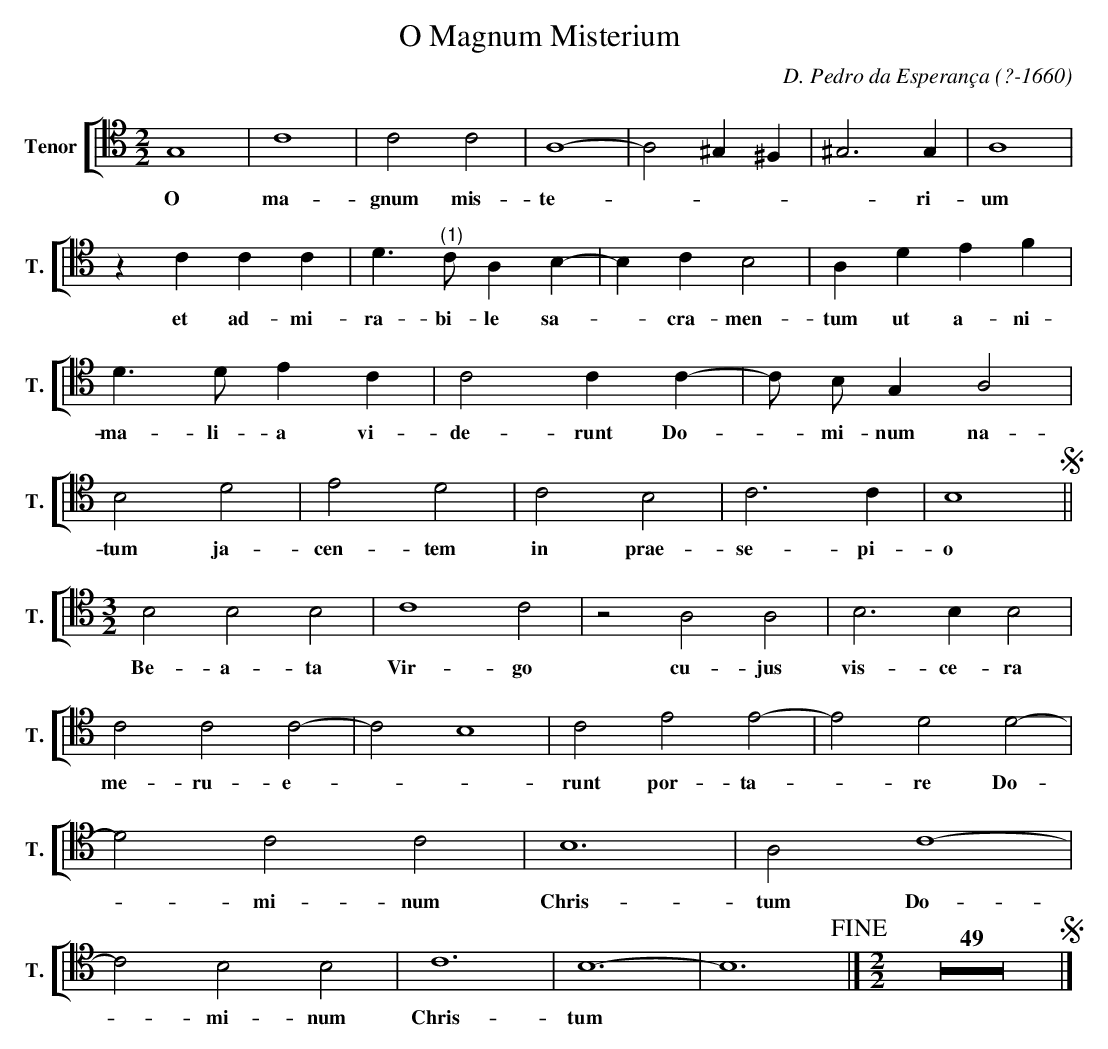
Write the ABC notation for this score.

X:1
T:O Magnum Misterium
C:D. Pedro da Esperan\,ca (?-1660)
M:2/2
L:1/2
K:C
V: 7 clef=tenor name="Tenor" sname="T."
%%staves [ 7 ]
G,2 | C2 | C C | A,2 -|A, ^G,/2^F,/2 | ^G, > G, | A,2 | \
w:O ma-gnum mis-te-----ri-um
   z/2 C/2 C/2 C/2 | D/2"^(1)" > C/2 A,/2 B,/2-|B,/2 C/2 B, | A,/2 \
w: et ad-mi-ra-bi-le sa--cra-men-tum
   D/2 E/2 F/2 | D/2 > D/2 E/2 C/2 | C C/2 C/2 -| C/4 B,/4 G,/2 A, | B, D | E D| C B, | C > C| B,2 +segno+||
w: ut a-ni-ma-li-a vi-de-runt Do--mi-num na-tum ja-cen-tem in prae-se-pi-o
   [M:3/2] B,B,B,| C2C| zA,A,| B,>B,B,|CCC-|CB,2|CEE-|EDD-|DCC| B,3|A,C2-|CB,B,|C3|B,3-| B,3 !fine!|] \
w: Be-a-ta Vir-go cu-jus vis-ce-ra me-ru-e---runt por-ta--re Do--mi-num Chris-tum Do--mi-num Chris-tum
[M:2/2] Z49 +segno+|] \
